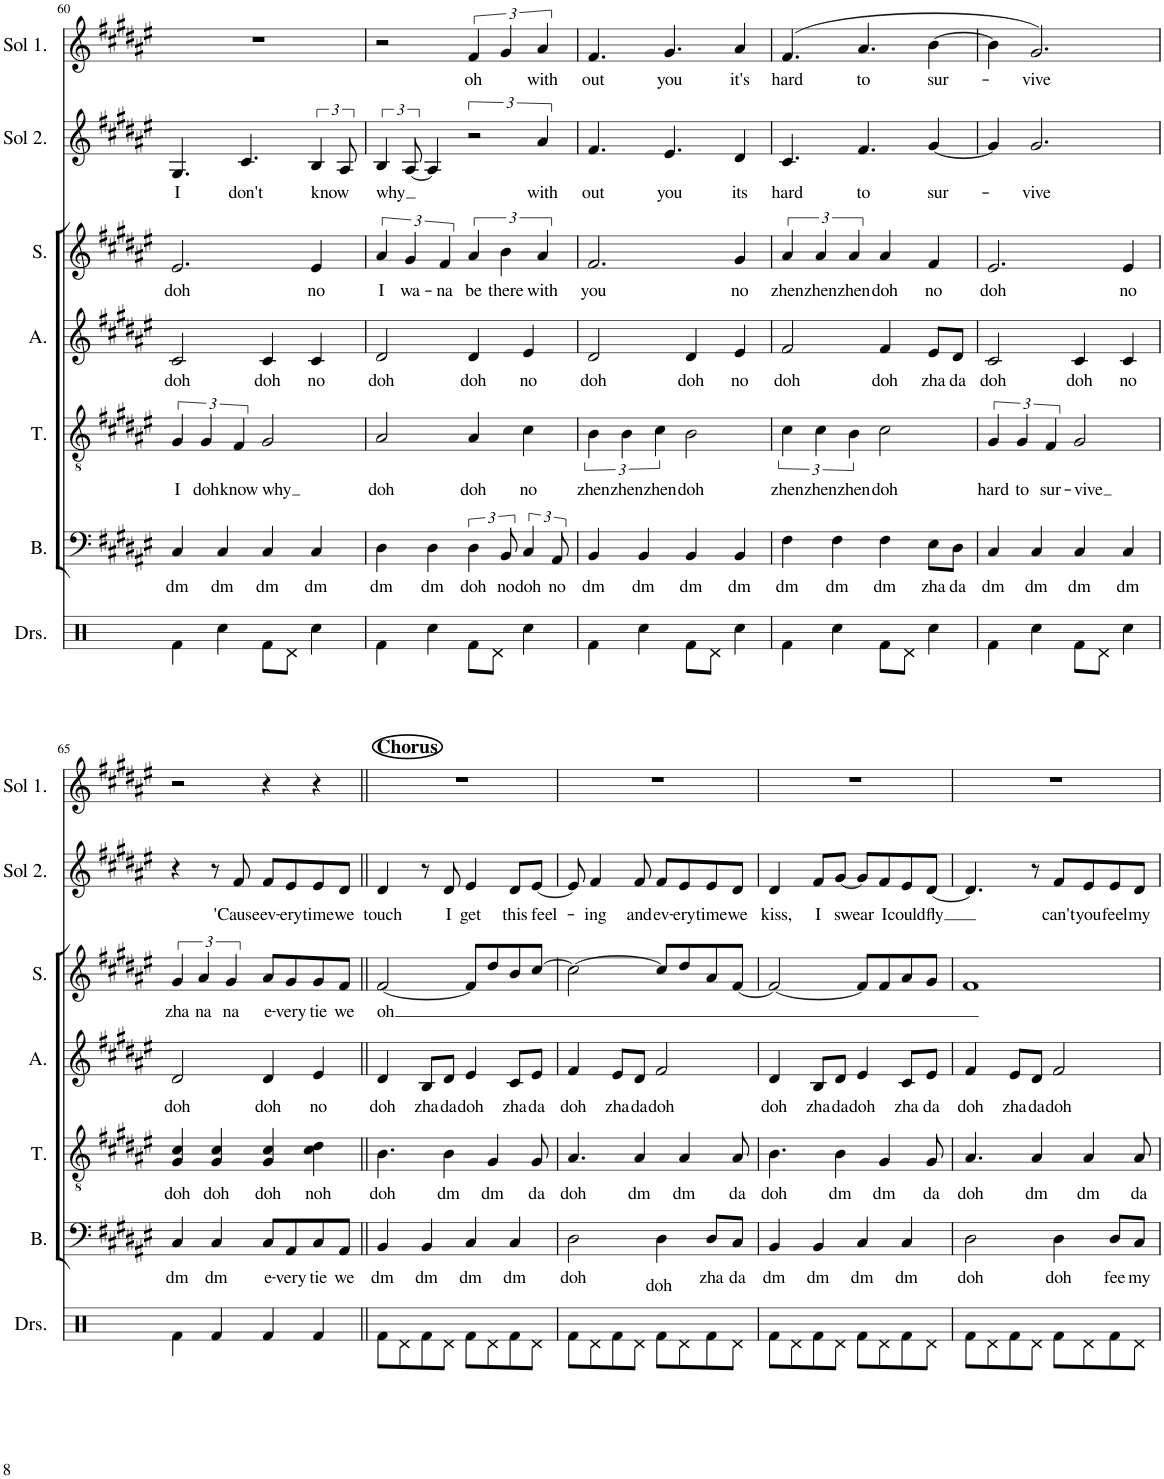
**kern	**kern	**text	**kern	**text	**kern	**text	**kern	**text	**kern	**text	**kern	**text
*part7	*part6	*part6	*part5	*part5	*part4	*part4	*part3	*part3	*part2	*part2	*part1	*part1
*staff7	*staff6	*staff6	*staff5	*staff5	*staff4	*staff4	*staff3	*staff3	*staff2	*staff2	*staff1	*staff1
*I"Drumset	*I"Bass	*	*I"Tenor	*	*I"Alto	*	*I"Soprano	*	*I"ETWT Solo	*	*I"RAWM Solo	*
*I'Drs.	*I'B.	*	*I'T.	*	*I'A.	*	*I'S.	*	*I'Sol 2.	*	*I'Sol 1.	*
!!LO:PB:g=z
*clefX	*clefF4	*	*clefGv2	*	*clefG2	*	*clefG2	*	*clefG2	*	*clefG2	*
*k[]	*k[f#c#g#d#a#e#]	*	*k[f#c#g#d#a#e#]	*	*k[f#c#g#d#a#e#]	*	*k[f#c#g#d#a#e#]	*	*k[f#c#g#d#a#e#]	*	*k[f#c#g#d#a#e#]	*
*M4/4	*M4/4	*	*M4/4	*	*M4/4	*	*M4/4	*	*M4/4	*	*M4/4	*
=60	=60	=60	=60	=60	=60	=60	=60	=60	=60	=60	=60	=60
!	!	!LO:LY:b	!	!LO:LY:b	!	!LO:LY:b	!	!LO:LY:b	!	!LO:LY:b	!	!
4Rf\	4C#/	dm	6G#/	I	2c#/	doh	2.e#/	doh	4.G#/	I	1r	.
!	!	!	!	!LO:LY:b	!	!	!	!	!	!	!	!
.	.	.	6G#/	doh	.	.	.	.	.	.	.	.
!	!	!LO:LY:b	!	!	!	!	!	!	!	!	!	!
4Rcc\	4C#/	dm	.	.	.	.	.	.	.	.	.	.
!	!	!	!	!LO:LY:b	!	!	!	!	!	!	!	!
.	.	.	6F#/	know	.	.	.	.	.	.	.	.
!	!	!	!	!	!	!	!	!	!	!LO:LY:b	!	!
.	.	.	.	.	.	.	.	.	4.c#/	don't	.	.
!	!	!LO:LY:b	!	!LO:LY:b	!	!LO:LY:b	!	!	!	!	!	!
8Rf\L	4C#/	dm	2G#/	why	4c#/	doh	.	.	.	.	.	.
8Rd\J	.	.	.	.	.	.	.	.	.	.	.	.
!	!	!LO:LY:b	!	!	!	!LO:LY:b	!	!LO:LY:b	!	!LO:LY:b	!	!
4Rcc\	4C#/	dm	.	.	4c#/	no	4e#/	no	6B/	know	.	.
.	.	.	.	.	.	.	.	.	12A#/	.	.	.
=61	=61	=61	=61	=61	=61	=61	=61	=61	=61	=61	=61	=61
!	!	!LO:LY:b	!	!LO:LY:b	!	!LO:LY:b	!	!LO:LY:b	!	!LO:LY:b	!	!
4Rf\	4D#\	dm	2A#/	doh	2d#/	doh	6a#/	I	6B/	why	2r	.
!	!	!	!	!	!	!	!	!LO:LY:b	!	!	!	!
.	.	.	.	.	.	.	6g#/	wa-	[12A#/	.	.	.
!	!	!LO:LY:b	!	!	!	!	!	!	!	!	!	!
4Rcc\	4D#\	dm	.	.	.	.	.	.	4A#/]	.	.	.
!	!	!	!	!	!	!	!	!LO:LY:b	!	!	!	!
.	.	.	.	.	.	.	6f#/	-na	.	.	.	.
!	!	!LO:LY:b	!	!LO:LY:b	!	!LO:LY:b	!	!LO:LY:b	!	!	!	!LO:LY:b
8Rf\L	6D#\	doh	4A#/	doh	4d#/	doh	6a#/	be	3r	.	6f#/	oh
8Rd\J	.	.	.	.	.	.	.	.	.	.	.	.
!	!	!LO:LY:b	!	!	!	!	!	!LO:LY:b	!	!	!	!
.	12BB/	no	.	.	.	.	6b\	there	.	.	6g#/	.
!	!	!LO:LY:b	!	!LO:LY:b	!	!LO:LY:b	!	!	!	!	!	!
4Rcc\	6C#/	doh	4c#\	no	4e#/	no	.	.	.	.	.	.
!	!	!	!	!	!	!	!	!LO:LY:b	!	!LO:LY:b	!	!LO:LY:b
.	.	.	.	.	.	.	6a#/	with	6a#/	with	6a#/	with
!	!	!LO:LY:b	!	!	!	!	!	!	!	!	!	!
.	12AA#/	no	.	.	.	.	.	.	.	.	.	.
=62	=62	=62	=62	=62	=62	=62	=62	=62	=62	=62	=62	=62
!	!	!LO:LY:b	!	!LO:LY:b	!	!LO:LY:b	!	!LO:LY:b	!	!LO:LY:b	!	!LO:LY:b
4Rf\	4BB/	dm	6B\	zhen	2d#/	doh	2.f#/	you	4.f#/	out	4.f#/	out
!	!	!	!	!LO:LY:b	!	!	!	!	!	!	!	!
.	.	.	6B\	zhen	.	.	.	.	.	.	.	.
!	!	!LO:LY:b	!	!	!	!	!	!	!	!	!	!
4Rcc\	4BB/	dm	.	.	.	.	.	.	.	.	.	.
!	!	!	!	!LO:LY:b	!	!	!	!	!	!	!	!
.	.	.	6c#\	zhen	.	.	.	.	.	.	.	.
!	!	!	!	!	!	!	!	!	!	!LO:LY:b	!	!LO:LY:b
.	.	.	.	.	.	.	.	.	4.e#/	you	4.g#/	you
!	!	!LO:LY:b	!	!LO:LY:b	!	!LO:LY:b	!	!	!	!	!	!
8Rf\L	4BB/	dm	2B\	doh	4d#/	doh	.	.	.	.	.	.
8Rd\J	.	.	.	.	.	.	.	.	.	.	.	.
!	!	!LO:LY:b	!	!	!	!LO:LY:b	!	!LO:LY:b	!	!LO:LY:b	!	!LO:LY:b
4Rcc\	4BB/	dm	.	.	4e#/	no	4g#/	no	4d#/	its	4a#/	it's
=63	=63	=63	=63	=63	=63	=63	=63	=63	=63	=63	=63	=63
!	!	!LO:LY:b	!	!LO:LY:b	!	!LO:LY:b	!	!LO:LY:b	!	!LO:LY:b	!	!LO:LY:b
4Rf\	4F#\	dm	6c#\	zhen	2f#/	doh	6a#/	zhen	4.c#/	hard	(4.f#/	hard
!	!	!	!	!LO:LY:b	!	!	!	!LO:LY:b	!	!	!	!
.	.	.	6c#\	zhen	.	.	6a#/	zhen	.	.	.	.
!	!	!LO:LY:b	!	!	!	!	!	!	!	!	!	!
4Rcc\	4F#\	dm	.	.	.	.	.	.	.	.	.	.
!	!	!	!	!LO:LY:b	!	!	!	!LO:LY:b	!	!	!	!
.	.	.	6B\	zhen	.	.	6a#/	zhen	.	.	.	.
!	!	!	!	!	!	!	!	!	!	!LO:LY:b	!	!LO:LY:b
.	.	.	.	.	.	.	.	.	4.f#/	to	4.a#/	to
!	!	!LO:LY:b	!	!LO:LY:b	!	!LO:LY:b	!	!LO:LY:b	!	!	!	!
8Rf\L	4F#\	dm	2c#\	doh	4f#/	doh	4a#/	doh	.	.	.	.
8Rd\J	.	.	.	.	.	.	.	.	.	.	.	.
!	!	!LO:LY:b	!	!	!	!LO:LY:b	!	!LO:LY:b	!	!LO:LY:b	!	!LO:LY:b
4Rcc\	8E#\L	zha	.	.	8e#/L	zha	4f#/	no	[4g#/	sur-	[4b\	sur-
!	!	!LO:LY:b	!	!	!	!LO:LY:b	!	!	!	!	!	!
.	8D#\J	da	.	.	8d#/J	da	.	.	.	.	.	.
=64	=64	=64	=64	=64	=64	=64	=64	=64	=64	=64	=64	=64
!	!	!LO:LY:b	!	!LO:LY:b	!	!LO:LY:b	!	!LO:LY:b	!	!	!	!
4Rf\	4C#/	dm	6G#/	hard	2c#/	doh	2.e#/	doh	4g#/]	.	4b\]	.
!	!	!	!	!LO:LY:b	!	!	!	!	!	!	!	!
.	.	.	6G#/	to	.	.	.	.	.	.	.	.
!	!	!LO:LY:b	!	!	!	!	!	!	!	!LO:LY:b	!	!LO:LY:b
4Rcc\	4C#/	dm	.	.	.	.	.	.	2.g#/	-vive	2.g#/)	vive
!	!	!	!	!LO:LY:b	!	!	!	!	!	!	!	!
.	.	.	6F#/	sur-	.	.	.	.	.	.	.	.
!	!	!LO:LY:b	!	!LO:LY:b	!	!LO:LY:b	!	!	!	!	!	!
8Rf\L	4C#/	dm	2G#/	-vive	4c#/	doh	.	.	.	.	.	.
8Rd\J	.	.	.	.	.	.	.	.	.	.	.	.
!	!	!LO:LY:b	!	!	!	!LO:LY:b	!	!LO:LY:b	!	!	!	!
4Rcc\	4C#/	dm	.	.	4c#/	no	4e#/	no	.	.	.	.
!!LO:LB:g=z
=65	=65	=65	=65	=65	=65	=65	=65	=65	=65	=65	=65	=65
!	!	!LO:LY:b	!	!LO:LY:b	!	!LO:LY:b	!	!LO:LY:b	!	!	!	!
4Rf\	4C#/	dm	4G#/ 4c#/	doh	2d#/	doh	6g#/	zha	4r	.	2r	.
!	!	!	!	!	!	!	!	!LO:LY:b	!	!	!	!
.	.	.	.	.	.	.	6a#/	na	.	.	.	.
!	!	!LO:LY:b	!	!LO:LY:b	!	!	!	!	!	!	!	!
4Rf/	4C#/	dm	4G#/ 4c#/	doh	.	.	.	.	8r	.	.	.
!	!	!	!	!	!	!	!	!LO:LY:b	!	!	!	!
.	.	.	.	.	.	.	6g#/	na	.	.	.	.
!	!	!	!	!	!	!	!	!	!	!LO:LY:b	!	!
.	.	.	.	.	.	.	.	.	8f#/	'Cause	.	.
!	!	!LO:LY:b	!	!LO:LY:b	!	!LO:LY:b	!	!LO:LY:b	!	!LO:LY:b	!	!
4Rf/	8C#/L	e-	4G#/ 4c#/	doh	4d#/	doh	8a#/L	e-	8f#/L	ev-	4r	.
!	!	!LO:LY:b	!	!	!	!	!	!LO:LY:b	!	!LO:LY:b	!	!
.	8AA#/	-very	.	.	.	.	8g#/	-very	8e#/	-ery	.	.
!	!	!LO:LY:b	!	!LO:LY:b	!	!LO:LY:b	!	!LO:LY:b	!	!LO:LY:b	!	!
4Rf/	8C#/	tie	4c#\ 4d#\	noh	4e#/	no	8g#/	tie	8e#/	time	4r	.
!	!	!LO:LY:b	!	!	!	!	!	!LO:LY:b	!	!LO:LY:b	!	!
.	8AA#/J	we	.	.	.	.	8f#/J	we	8d#/J	we	.	.
=66||	=66||	=66||	=66||	=66||	=66||	=66||	=66||	=66||	=66||	=66||	=66||	=66||
!	!	!	!	!	!	!	!	!	!	!	!LO:TX:a:B:t=Chorus	!
!	!	!LO:LY:b	!	!LO:LY:b	!	!LO:LY:b	!	!LO:LY:b	!	!LO:LY:b	!	!
8Rf\L	4BB/	dm	4.B\	doh	4d#/	doh	[2f#/	oh	4d#/	touch	1r	.
8Rd\	.	.	.	.	.	.	.	.	.	.	.	.
!	!	!LO:LY:b	!	!	!	!LO:LY:b	!	!	!	!	!	!
8Rf\	4BB/	dm	.	.	8B/L	zha	.	.	8r	.	.	.
!	!	!	!	!LO:LY:b	!	!LO:LY:b	!	!	!	!LO:LY:b	!	!
8Rd\J	.	.	4B\	dm	8d#/J	da	.	.	8d#/	I	.	.
!	!	!LO:LY:b	!	!	!	!LO:LY:b	!	!	!	!LO:LY:b	!	!
8Rf\L	4C#/	dm	.	.	4e#/	doh	8f#/L]	.	4e#/	get	.	.
!	!	!	!	!LO:LY:b	!	!	!	!	!	!	!	!
8Rd\	.	.	4G#/	dm	.	.	8dd#/	.	.	.	.	.
!	!	!LO:LY:b	!	!	!	!LO:LY:b	!	!	!	!LO:LY:b	!	!
8Rf\	4C#/	dm	.	.	8c#/L	zha	8b/	.	8d#/L	this	.	.
!	!	!	!	!LO:LY:b	!	!LO:LY:b	!	!	!	!LO:LY:b	!	!
8Rd\J	.	.	8G#/	da	8e#/J	da	[8cc#/J	.	[8e#/J	feel-	.	.
=67	=67	=67	=67	=67	=67	=67	=67	=67	=67	=67	=67	=67
!	!	!LO:LY:b	!	!LO:LY:b	!	!LO:LY:b	!	!	!	!	!	!
8Rf\L	2D#\	doh	4.A#/	doh	4f#/	doh	2cc#\_	.	8e#/]	.	1r	.
!	!	!	!	!	!	!	!	!	!	!LO:LY:b	!	!
8Rd\	.	.	.	.	.	.	.	.	4f#/	-ing	.	.
!	!	!	!	!	!	!LO:LY:b	!	!	!	!	!	!
8Rf\	.	.	.	.	8e#/L	zha	.	.	.	.	.	.
!	!	!	!	!LO:LY:b	!	!LO:LY:b	!	!	!	!LO:LY:b	!	!
8Rd\J	.	.	4A#/	dm	8d#/J	da	.	.	8f#/	and	.	.
!	!	!LO:LY:b	!	!	!	!LO:LY:b	!	!	!	!LO:LY:b	!	!
8Rf\L	4D#\	doh	.	.	2f#/	doh	8cc#/L]	.	8f#/L	ev-	.	.
!	!	!	!	!LO:LY:b	!	!	!	!	!	!LO:LY:b	!	!
8Rd\	.	.	4A#/	dm	.	.	8dd#/	.	8e#/	-ery	.	.
!	!	!LO:LY:b	!	!	!	!	!	!	!	!LO:LY:b	!	!
8Rf\	8D#/L	zha	.	.	.	.	8a#/	.	8e#/	time	.	.
!	!	!LO:LY:b	!	!LO:LY:b	!	!	!	!	!	!LO:LY:b	!	!
8Rd\J	8C#/J	da	8A#/	da	.	.	[8f#/J	.	8d#/J	we	.	.
=68	=68	=68	=68	=68	=68	=68	=68	=68	=68	=68	=68	=68
!	!	!LO:LY:b	!	!LO:LY:b	!	!LO:LY:b	!	!	!	!LO:LY:b	!	!
8Rf\L	4BB/	dm	4.B\	doh	4d#/	doh	2f#/_	.	4d#/	kiss,	1r	.
8Rd\	.	.	.	.	.	.	.	.	.	.	.	.
!	!	!LO:LY:b	!	!	!	!LO:LY:b	!	!	!	!LO:LY:b	!	!
8Rf\	4BB/	dm	.	.	8B/L	zha	.	.	8f#/L	I	.	.
!	!	!	!	!LO:LY:b	!	!LO:LY:b	!	!	!	!LO:LY:b	!	!
8Rd\J	.	.	4B\	dm	8d#/J	da	.	.	[8g#/J	swear	.	.
!	!	!LO:LY:b	!	!	!	!LO:LY:b	!	!	!	!	!	!
8Rf\L	4C#/	dm	.	.	4e#/	doh	8f#/L]	.	8g#/L]	.	.	.
!	!	!	!	!LO:LY:b	!	!	!	!	!	!LO:LY:b	!	!
8Rd\	.	.	4G#/	dm	.	.	8f#/	.	8f#/	I	.	.
!	!	!LO:LY:b	!	!	!	!LO:LY:b	!	!	!	!LO:LY:b	!	!
8Rf\	4C#/	dm	.	.	8c#/L	zha	8a#/	.	8e#/	could	.	.
!	!	!	!	!LO:LY:b	!	!LO:LY:b	!	!	!	!LO:LY:b	!	!
8Rd\J	.	.	8G#/	da	8e#/J	da	8g#/J	.	[8d#/J	fly	.	.
=69	=69	=69	=69	=69	=69	=69	=69	=69	=69	=69	=69	=69
!	!	!LO:LY:b	!	!LO:LY:b	!	!LO:LY:b	!	!	!	!	!	!
8Rf\L	2D#\	doh	4.A#/	doh	4f#/	doh	1f#	.	4.d#/]	.	1r	.
8Rd\	.	.	.	.	.	.	.	.	.	.	.	.
!	!	!	!	!	!	!LO:LY:b	!	!	!	!	!	!
8Rf\	.	.	.	.	8e#/L	zha	.	.	.	.	.	.
!	!	!	!	!LO:LY:b	!	!LO:LY:b	!	!	!	!	!	!
8Rd\J	.	.	4A#/	dm	8d#/J	da	.	.	8r	.	.	.
!	!	!LO:LY:b	!	!	!	!LO:LY:b	!	!	!	!LO:LY:b	!	!
8Rf\L	4D#\	doh	.	.	2f#/	doh	.	.	8f#/L	can't	.	.
!	!	!	!	!LO:LY:b	!	!	!	!	!	!LO:LY:b	!	!
8Rd\	.	.	4A#/	dm	.	.	.	.	8e#/	you	.	.
!	!	!LO:LY:b	!	!	!	!	!	!	!	!LO:LY:b	!	!
8Rf\	8D#/L	fee	.	.	.	.	.	.	8e#/	feel	.	.
!	!	!LO:LY:b	!	!LO:LY:b	!	!	!	!	!	!LO:LY:b	!	!
8Rd\J	8C#/J	my	8A#/	da	.	.	.	.	8d#/J	my	.	.
=	=	=	=	=	=	=	=	=	=	=	=	=
*-	*-	*-	*-	*-	*-	*-	*-	*-	*-	*-	*-	*-
